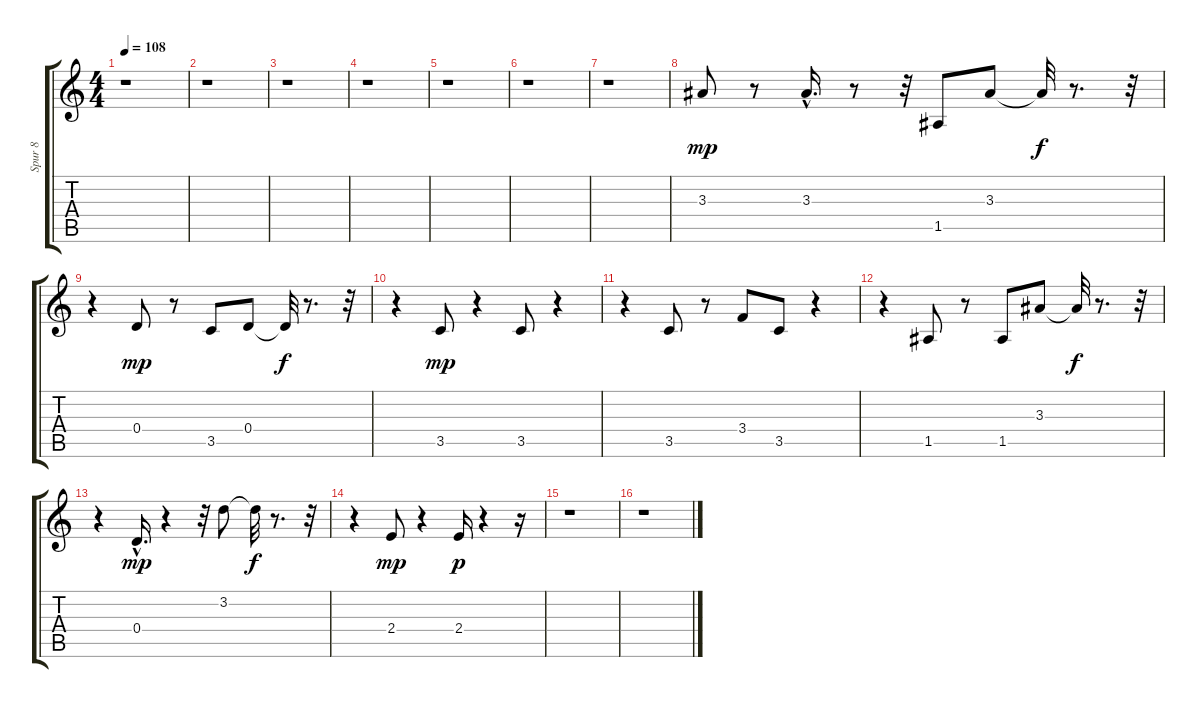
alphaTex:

\track ("Spur 8" "Spur 8") {instrument electricguitarclean}
\staff {score tabs}
\tuning (E4 B3 G3 D3 A2 E2) {hide}
\ts (4 4)
\tempo 108
\clef g2
\ks c
r.1{dy mp} |
r.1 |
r.1 |
r.1 |
r.1 |
r.1 |
r.1 |
3.3.8 r.8 3.3{hac}.16{d} r.8 r.32 1.5.8 3.3.8 3.3{t}.32{dy f} r.8{d} r.32 |
r.4 0.4.8{dy mp} r.8 3.5.8 0.4.8 0.4{t}.32{dy f} r.8{d} r.32 |
r.4 3.5.8{dy mp} r.4 3.5.8 r.4 |
r.4 3.5.8 r.8 3.4.8 3.5.8 r.4 |
r.4 1.5.8 r.8 1.5.8 3.3.8 3.3{t}.32{dy f} r.8{d} r.32 |
r.4 0.4{hac}.16{d dy mp} r.4 r.32 3.2.8 3.2{t}.32{dy f} r.8{d} r.32 |
r.4 2.4.8{dy mp} r.4 2.4.16{dy p} r.4 r.16 |
r.1 |
r.1
